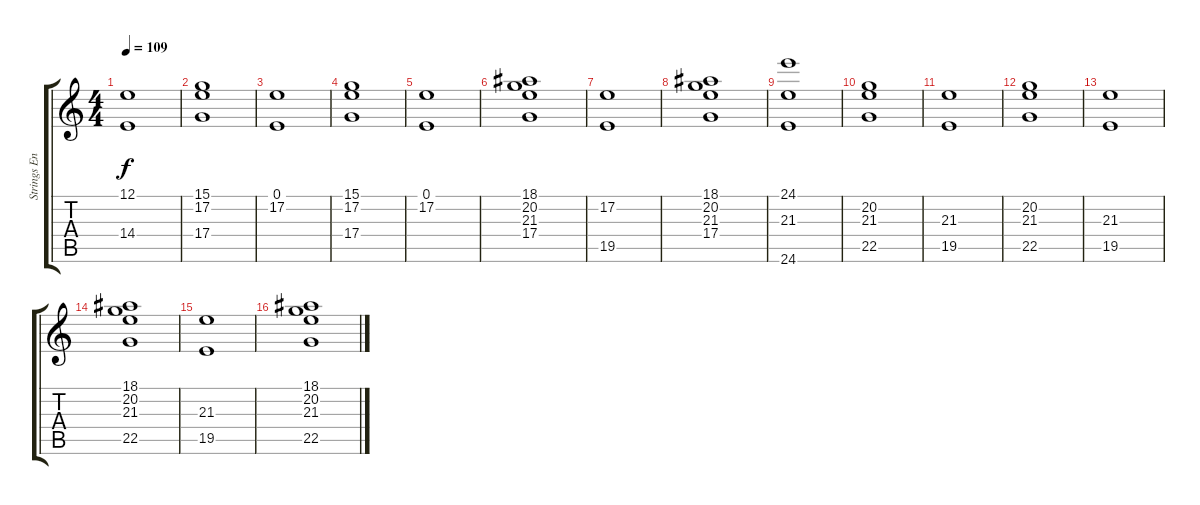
\track ("Strings Ensemble 2" "Strings En") {instrument stringensemble2}
\staff {score tabs}
\tuning (E4 B3 G3 D3 A2 E2) {hide}
\ts (4 4)
\tempo 109
\clef g2
\ks c
(12.1 14.4).1{dy f instrument stringensemble2} |
(15.1 17.2 17.4).1 |
(0.1 17.2).1 |
(15.1 17.2 17.4).1 |
(0.1 17.2).1 |
(18.1 20.2 21.3 17.4).1 |
(17.2 19.5).1 |
(18.1 20.2 21.3 17.4).1 |
(24.1 21.3 24.6).1 |
(20.2 21.3 22.5).1 |
(21.3 19.5).1 |
(20.2 21.3 22.5).1 |
(21.3 19.5).1 |
(18.1 20.2 21.3 22.5).1 |
(21.3 19.5).1 |
(18.1 20.2 21.3 22.5).1
